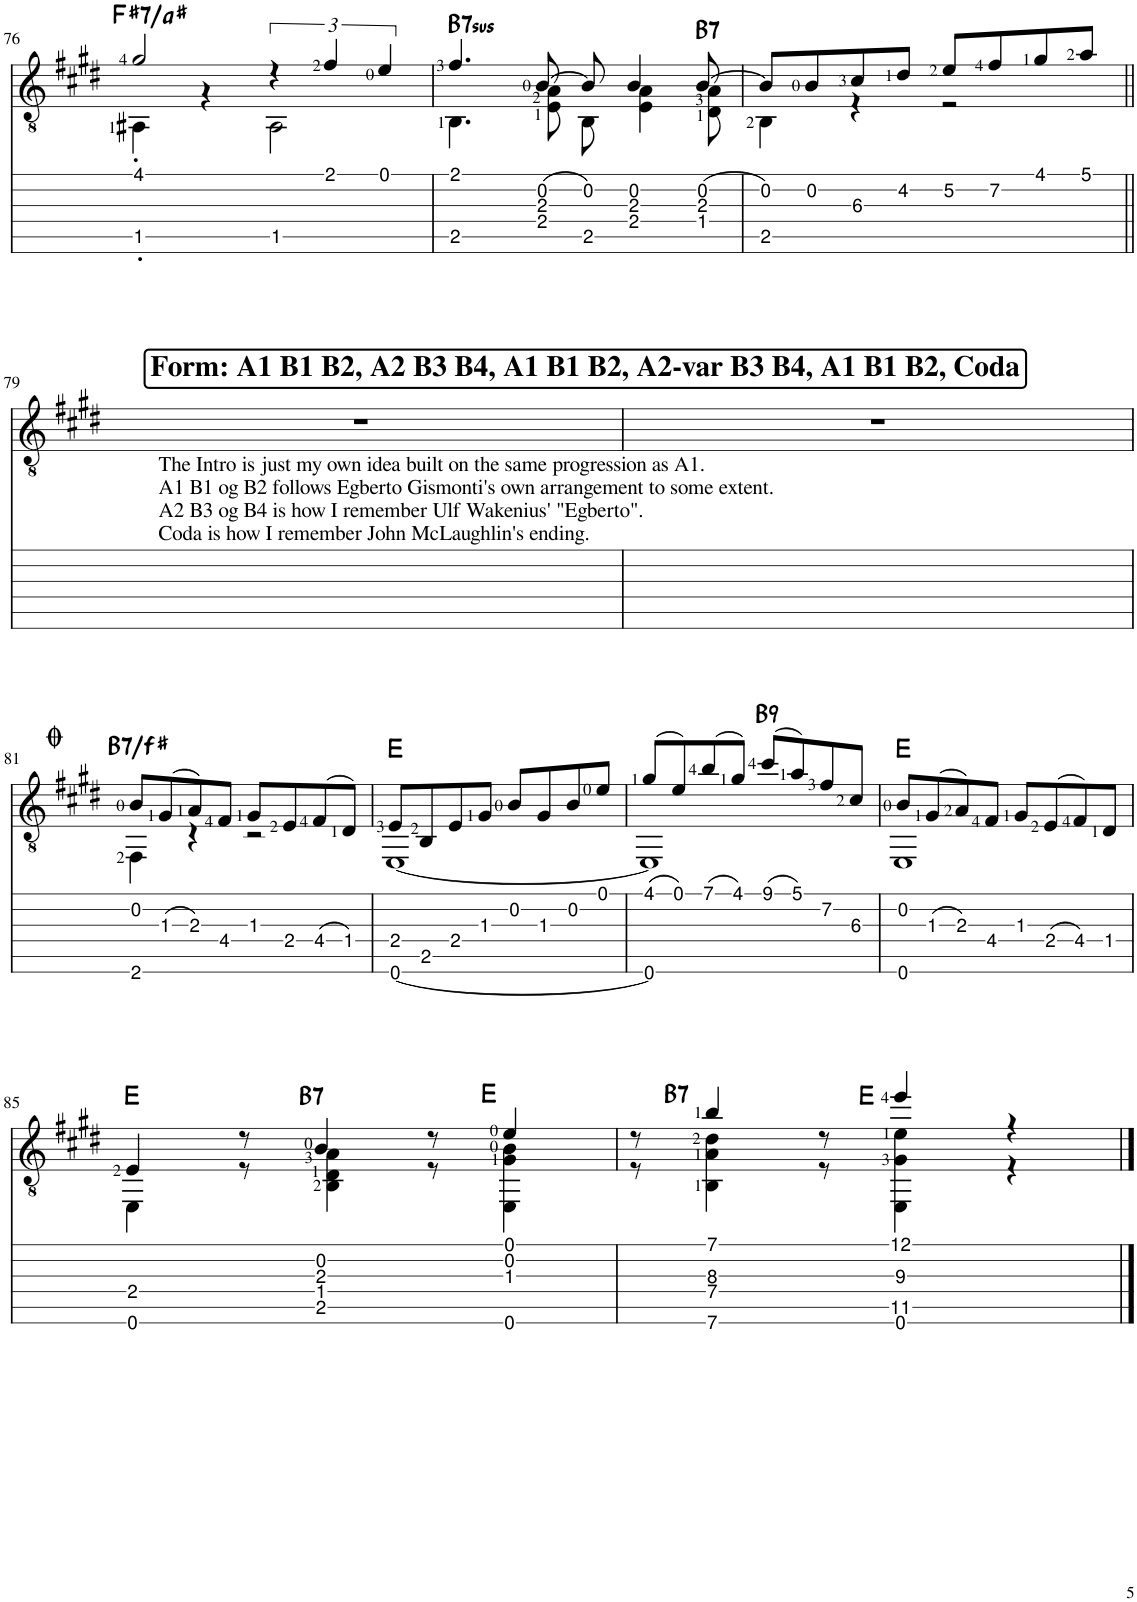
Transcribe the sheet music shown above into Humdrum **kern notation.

**kern	**kern	**harte
*part1	*part1	*part1
*staff2	*staff1	*
*I"Guitar	*	*
*I'Guit.	*	*
!!LO:PB:g=z
*	*clefGv2	*
*k[f#c#g#d#]	*k[f#c#g#d#]	*
*M4/4	*M4/4	*
=76	=76	=76
*^	*^	*
!	!	!	!	!LO:H:kt=7
2g#	4AA#'	2g#/	4AA#X'\	F#:7/3
.	4r	.	4r	.
*Xbrackettup	*	*	*	*
6r	2AA#	6r	2AA#\	.
6f#	.	6f#/	.	.
6e	.	6e/	.	.
=77	=77	=77	=77	=77
!	!	!	!	!LO:H:kt=7sus
4.f#	4.BB	4.f#/	4.BB\	B:sus4(7)
[8B	8E 8A	[8B/	8E\ 8A\	.
8B]	8BB	8B/]	8BB\	.
4B	4E 4A	4B/	4E\ 4A\	.
!	!	!	!	!LO:H:kt=7
[8B	8D# 8A	[8B/	8D#\ 8A\	B:7
=78	=78	=78	=78	=78
8BL]	4BB	8B/L]	4BB\	.
8BJ	.	8B/	.	.
8c#L	4r	8c#/	4r	.
8d#J	.	8d#/J	.	.
8eL	2r	8e/L	2r	.
8f#J	.	8f#/	.	.
8g#L	.	8g#/	.	.
8aJ	.	8a/J	.	.
*v	*v	*	*	*
*	*v	*v	*
!!LO:LB:g=z
!!LO:REH:place=s1:a:B:cj:fs=14:t=Form&colon; A1 B1 B2, A2 B3 B4, A1 B1 B2, A2-var B3 B4, A1 B1 B2, Coda
=79||	=79||	=79||
!	!LO:TX:b:t=The Intro is just my own idea built on the same progression as A1.	!
!	!LO:TX:b:t=A1 B1 og B2 follows Egberto Gismonti's own arrangement to some extent.	!
!	!LO:TX:b:t=A2 B3 og B4 is how I remember Ulf Wakenius' "Egberto".	!
!	!LO:TX:b:t=Coda is how I remember John McLaughlin's ending.	!
1r	1r	.
=80	=80	=80
1r	1r	.
!!LO:LB:g=z
=81	=81	=81
*^	*^	*
!	!	!	!	!LO:H:kt=7
8BL	4FF#	8B/L	4FF#\	B:7/5
8G#J	.	(8G#/	.	.
8AL	4r	8A/)	4r	.
8F#J	.	8F#/J	.	.
8G#L	2r	8G#/L	2r	.
8EJ	.	8E/	.	.
8F#L	.	(8F#/	.	.
8D#J	.	8D#/J)	.	.
=82	=82	=82	=82	=82
8EL	[1EE	8E/L	[1EE	E:maj
8BBJ	.	8BB/	.	.
8EL	.	8E/	.	.
8G#J	.	8G#/J	.	.
8BL	.	8B/L	.	.
8G#J	.	8G#/	.	.
8BL	.	8B/	.	.
8eJ	.	8e/J	.	.
=83	=83	=83	=83	=83
8g#L	1EE]	(8g#/L	1EE]	.
8eJ	.	8e/)	.	.
8bL	.	(8b/	.	.
8g#J	.	8g#/J)	.	.
!	!	!	!	!LO:H:kt=9
8cc#L	.	(8cc#/L	.	B:9
8aJ	.	8a/)	.	.
8f#L	.	8f#/	.	.
8c#J	.	8c#/J	.	.
=84	=84	=84	=84	=84
8BL	1EE	8B/L	1EE	E:maj
8G#J	.	(8G#/	.	.
8AL	.	8A/)	.	.
8F#J	.	8F#/J	.	.
8G#L	.	8G#/L	.	.
8EJ	.	(8E/	.	.
8F#L	.	8F#/)	.	.
8D#J	.	8D#/J	.	.
!!LO:LB:g=z	!!
=85	=85	=85	=85	=85
4E	4EE	4E/	4EE\	E:maj
8r	8r	8r	8r	.
!	!	!	!	!LO:H:kt=7
4B	4BB 4D# 4A	4B/	4BB\ 4D#\ 4A\	B:7
8r	8r	8r	8r	.
4e	4EE 4G# 4B	4e/	4EE\ 4G#\ 4B\	E:maj
=86	=86	=86	=86	=86
8r	8r	8r	8r	.
!	!	!	!	!LO:H:kt=7
4b	4BB 4A 4d#	4b/	4BB\ 4A\ 4d#\	B:7
8r	8r	8r	8r	.
4ee	4EE 4G# 4e	4ee/	4EE\ 4G#\ 4e\	E:maj
4r	4r	4r	4r	.
*v	*v	*	*	*
*	*v	*v	*
==	==	==
*-	*-	*-
